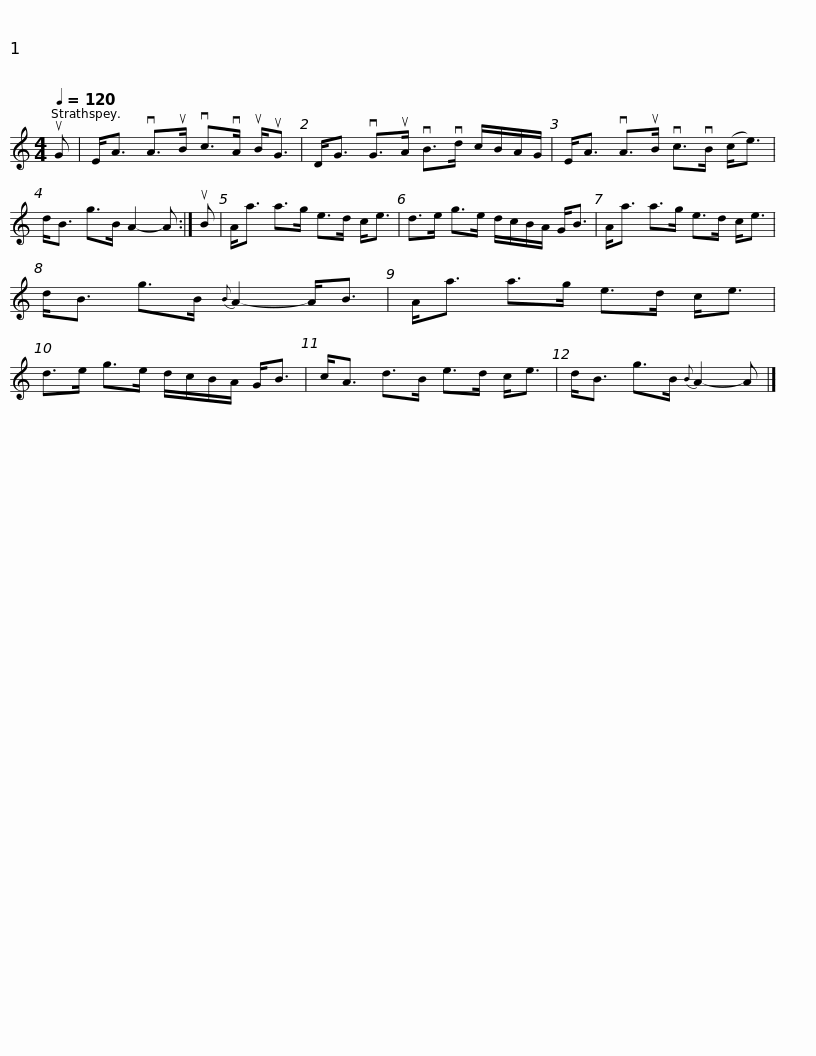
X:1
L:1/8
Q:1/4=120
M:4/4
I:linebreak $
K:C
V:1 treble
V:1
 uG | E<A vA>uB vc>vA uB<uG | D<G vG>uA vB>vd c/B/A/G/ | E<A vA>uB vc>vB (c<e) | d<B g>B A2- A :| %5
 uB |$ A<a a>g e>d c<e | d>e g>e d/c/B/A/ G<B | A<a a>g e>d c<e | d<B g>B{B} A2- A<B |$ %10
 A<a a>g e>d c<e | d>e g>e d/c/B/A/ G<B | c<A d>B e>d c<e | d<B g>B{B} A2- A |] %14
